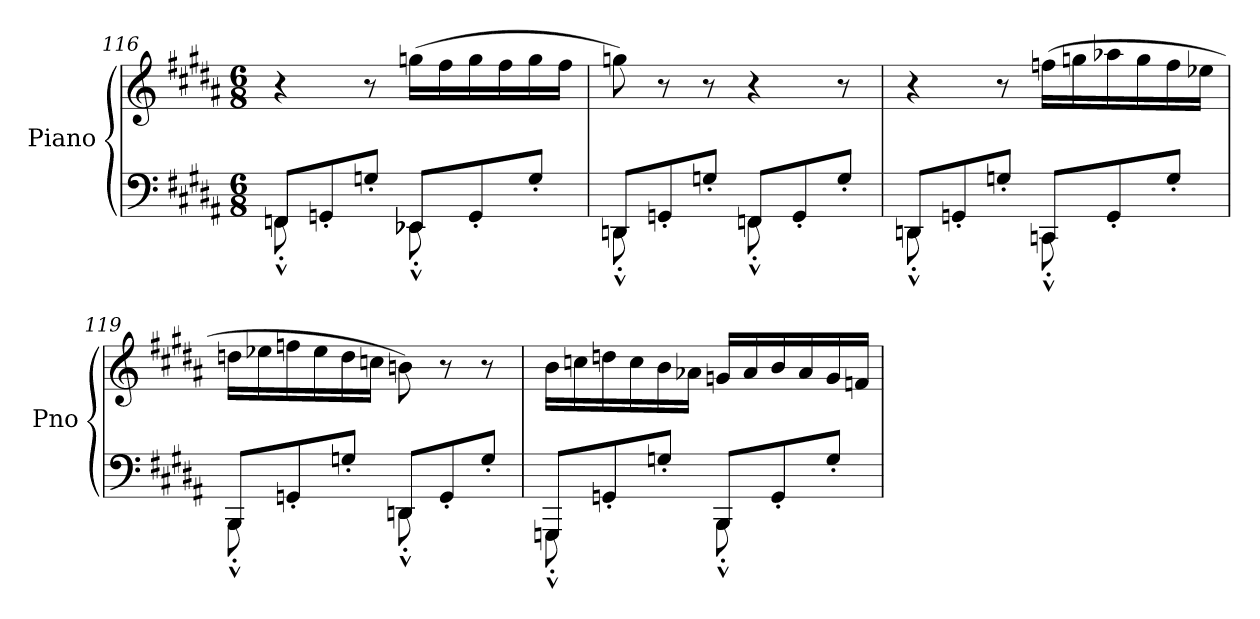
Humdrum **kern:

**kern	**kern
*part1	*part1
*staff2	*staff1
*I"Piano	*
*I'Pno	*
*clefF4	*clefG2
*k[f#c#g#d#a#]	*k[f#c#g#d#a#]
*M6/8	*M6/8
=116	=116
*^	*
8FFn/L	8FF'^^\	4r
8GGn'/	4ryy	.
8Gn'/J	.	8r
8EE-X/L	8EE-'^^\	(16ggn\LL
.	.	16ff#\
8GG'/	4ryy	16gg\
.	.	16ff#\
8G'/J	.	16gg\
.	.	16ff#\JJ
=117	=117	=117
8DDn/L	8DD'^^\	8ggn\)
8GGn'/	4ryy	8r
8Gn'/J	.	8r
8FFn/L	8FF'^^\	4r
8GG'/	4ryy	.
8G'/J	.	8r
!!LO:LB:g=z
=118	=118	=118
8DDn/L	8DD'^^\	4r
8GGn'/	4ryy	.
8Gn'/J	.	8r
8CCn/L	8CC'^^\	(16ffn\LL
.	.	16ggn\
8GG'/	4ryy	16aa-X\
.	.	16gg\
8G'/J	.	16ff\
.	.	16ee-X\JJ
=119	=119	=119
8BBB/L	8BBB'^^\	16ddn\LL
.	.	16ee-X\
8GGn'/	4ryy	16ffn\
.	.	16ee-\
8Gn'/J	.	16dd\
.	.	16ccn\JJ
8DDn/L	8DD'^^\	8bn\)
8GG'/	4ryy	8r
8G'/J	.	8r
=120	=120	=120
8GGGn/L	8GGG'^^\	16b\LL
.	.	16ccn\
8GGn'/	4ryy	16ddn\
.	.	16cc\
8Gn'/J	.	16b\
.	.	16a-X\JJ
8BBB/L	8BBB'^^\	16gn/LL
.	.	16a-/
8GG'/	4ryy	16b/
.	.	16a-/
8G'/J	.	16g/
.	.	16fn/JJ
*v	*v	*
=	=
*-	*-
